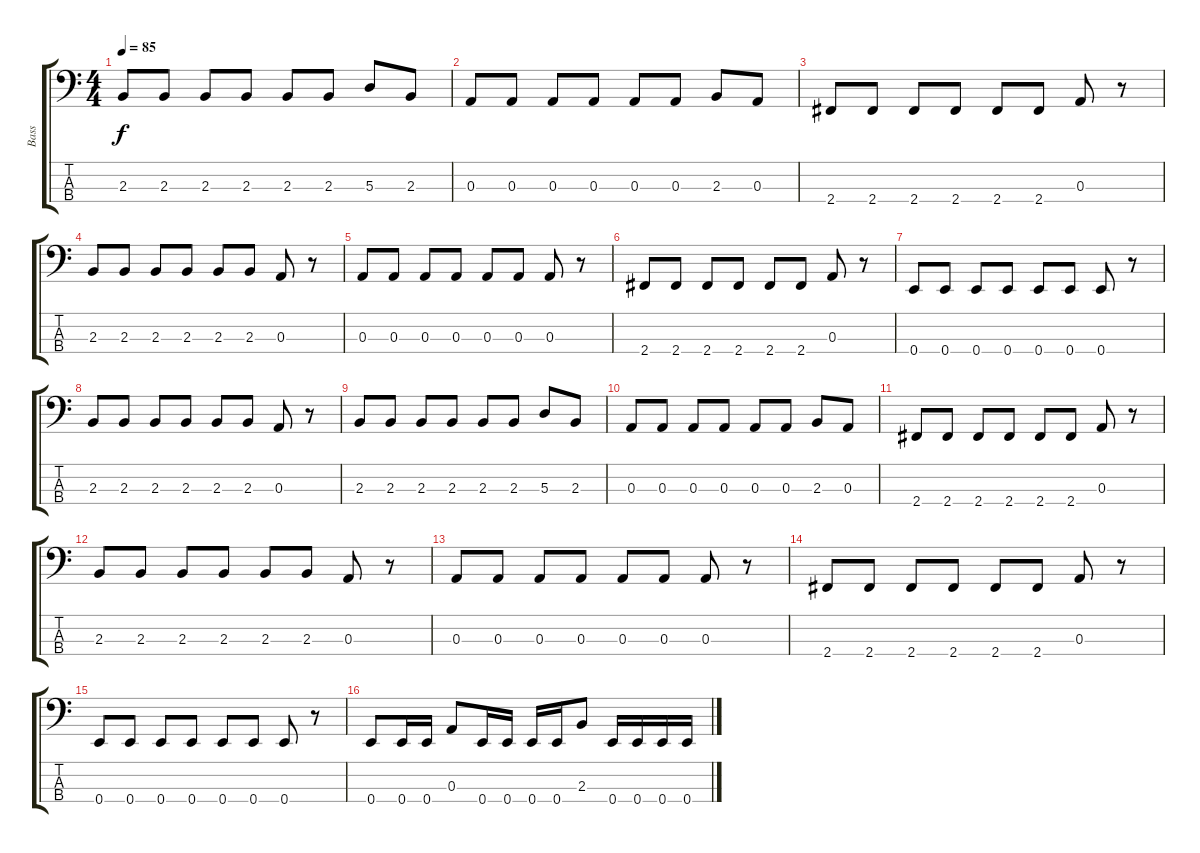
\track ("Bass" "Bass") {instrument electricbassfinger}
\staff {score tabs}
\tuning (G2 D2 A1 E1) {hide}
\ts (4 4)
\tempo 85
\clef f4
\ks c
2.3.8{dy f} 2.3.8 2.3.8 2.3.8 2.3.8 2.3.8 5.3.8 2.3.8 |
0.3.8 0.3.8 0.3.8 0.3.8 0.3.8 0.3.8 2.3.8 0.3.8 |
2.4.8 2.4.8 2.4.8 2.4.8 2.4.8 2.4.8 0.3.8 r.8 |
2.3.8 2.3.8 2.3.8 2.3.8 2.3.8 2.3.8 0.3.8 r.8 |
0.3.8 0.3.8 0.3.8 0.3.8 0.3.8 0.3.8 0.3.8 r.8 |
2.4.8 2.4.8 2.4.8 2.4.8 2.4.8 2.4.8 0.3.8 r.8 |
0.4.8 0.4.8 0.4.8 0.4.8 0.4.8 0.4.8 0.4.8 r.8 |
2.3.8 2.3.8 2.3.8 2.3.8 2.3.8 2.3.8 0.3.8 r.8 |
2.3.8 2.3.8 2.3.8 2.3.8 2.3.8 2.3.8 5.3.8 2.3.8 |
0.3.8 0.3.8 0.3.8 0.3.8 0.3.8 0.3.8 2.3.8 0.3.8 |
2.4.8 2.4.8 2.4.8 2.4.8 2.4.8 2.4.8 0.3.8 r.8 |
2.3.8 2.3.8 2.3.8 2.3.8 2.3.8 2.3.8 0.3.8 r.8 |
0.3.8 0.3.8 0.3.8 0.3.8 0.3.8 0.3.8 0.3.8 r.8 |
2.4.8 2.4.8 2.4.8 2.4.8 2.4.8 2.4.8 0.3.8 r.8 |
0.4.8 0.4.8 0.4.8 0.4.8 0.4.8 0.4.8 0.4.8 r.8 |
0.4.8 0.4.16 0.4.16 0.3.8 0.4.16 0.4.16 0.4.16 0.4.16 2.3.8 0.4.16 0.4.16 0.4.16 0.4.16
